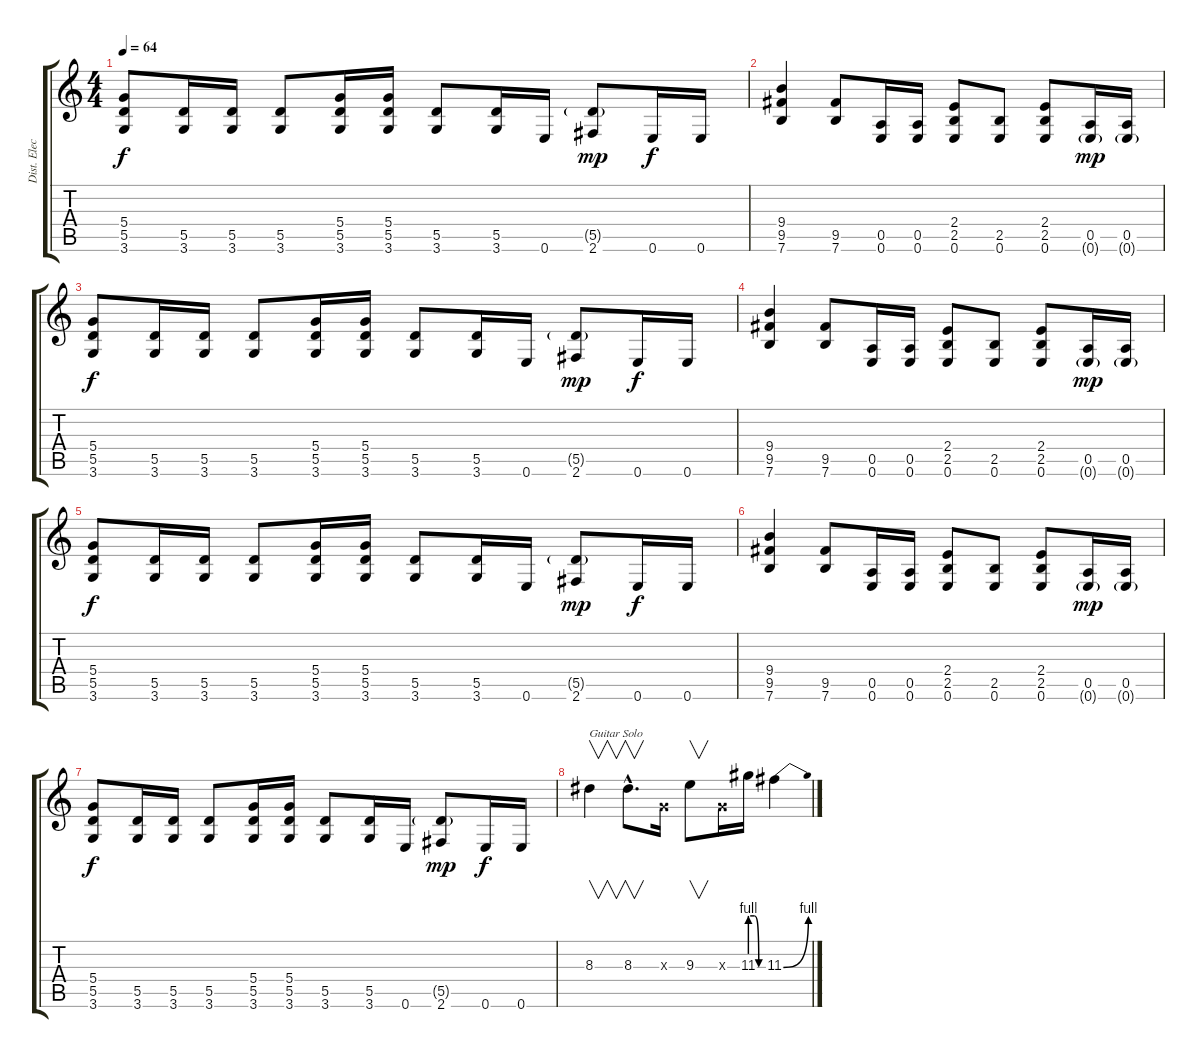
\track ("Dist. Elec." "Dist. Elec") {instrument distortionguitar}
\staff {score tabs}
\tuning (E4 B3 G3 D3 A2 E2) {hide}
\ts (4 4)
\tempo 64
\clef g2
\ks c
(5.4 5.5 3.6).8{dy f} (5.5 3.6).16 (5.5 3.6).16 (5.5 3.6).8 (5.4 5.5 3.6).16 (5.4 5.5 3.6).16 (5.5 3.6).8 (5.5 3.6).16 0.6.16 (5.5{g} 2.6).8{dy mp} 0.6.16{dy f} 0.6.16 |
(9.4 9.5 7.6).4 (9.5 7.6).8 (0.5 0.6).16 (0.5 0.6).16 (2.4 2.5 0.6).8 (2.5 0.6).8 (2.4 2.5 0.6).8 (0.5 0.6{g}).16{dy mp} (0.5 0.6{g}).16 |
(5.4 5.5 3.6).8{dy f} (5.5 3.6).16 (5.5 3.6).16 (5.5 3.6).8 (5.4 5.5 3.6).16 (5.4 5.5 3.6).16 (5.5 3.6).8 (5.5 3.6).16 0.6.16 (5.5{g} 2.6).8{dy mp} 0.6.16{dy f} 0.6.16 |
(9.4 9.5 7.6).4 (9.5 7.6).8 (0.5 0.6).16 (0.5 0.6).16 (2.4 2.5 0.6).8 (2.5 0.6).8 (2.4 2.5 0.6).8 (0.5 0.6{g}).16{dy mp} (0.5 0.6{g}).16 |
(5.4 5.5 3.6).8{dy f} (5.5 3.6).16 (5.5 3.6).16 (5.5 3.6).8 (5.4 5.5 3.6).16 (5.4 5.5 3.6).16 (5.5 3.6).8 (5.5 3.6).16 0.6.16 (5.5{g} 2.6).8{dy mp} 0.6.16{dy f} 0.6.16 |
(9.4 9.5 7.6).4 (9.5 7.6).8 (0.5 0.6).16 (0.5 0.6).16 (2.4 2.5 0.6).8 (2.5 0.6).8 (2.4 2.5 0.6).8 (0.5 0.6{g}).16{dy mp} (0.5 0.6{g}).16 |
(5.4 5.5 3.6).8{dy f} (5.5 3.6).16 (5.5 3.6).16 (5.5 3.6).8 (5.4 5.5 3.6).16 (5.4 5.5 3.6).16 (5.5 3.6).8 (5.5 3.6).16 0.6.16 (5.5{g} 2.6).8{dy mp} 0.6.16{dy f} 0.6.16 |
8.3.4{v txt "Guitar Solo"} 8.3{hac}.8{v d} 0.3{x}.16 9.3.8{v} 0.3{x}.16 11.3{be (custom 0 4 20 4 40 0 60 0)}.16 11.3{be (bend 0 0 60 4)}.4
